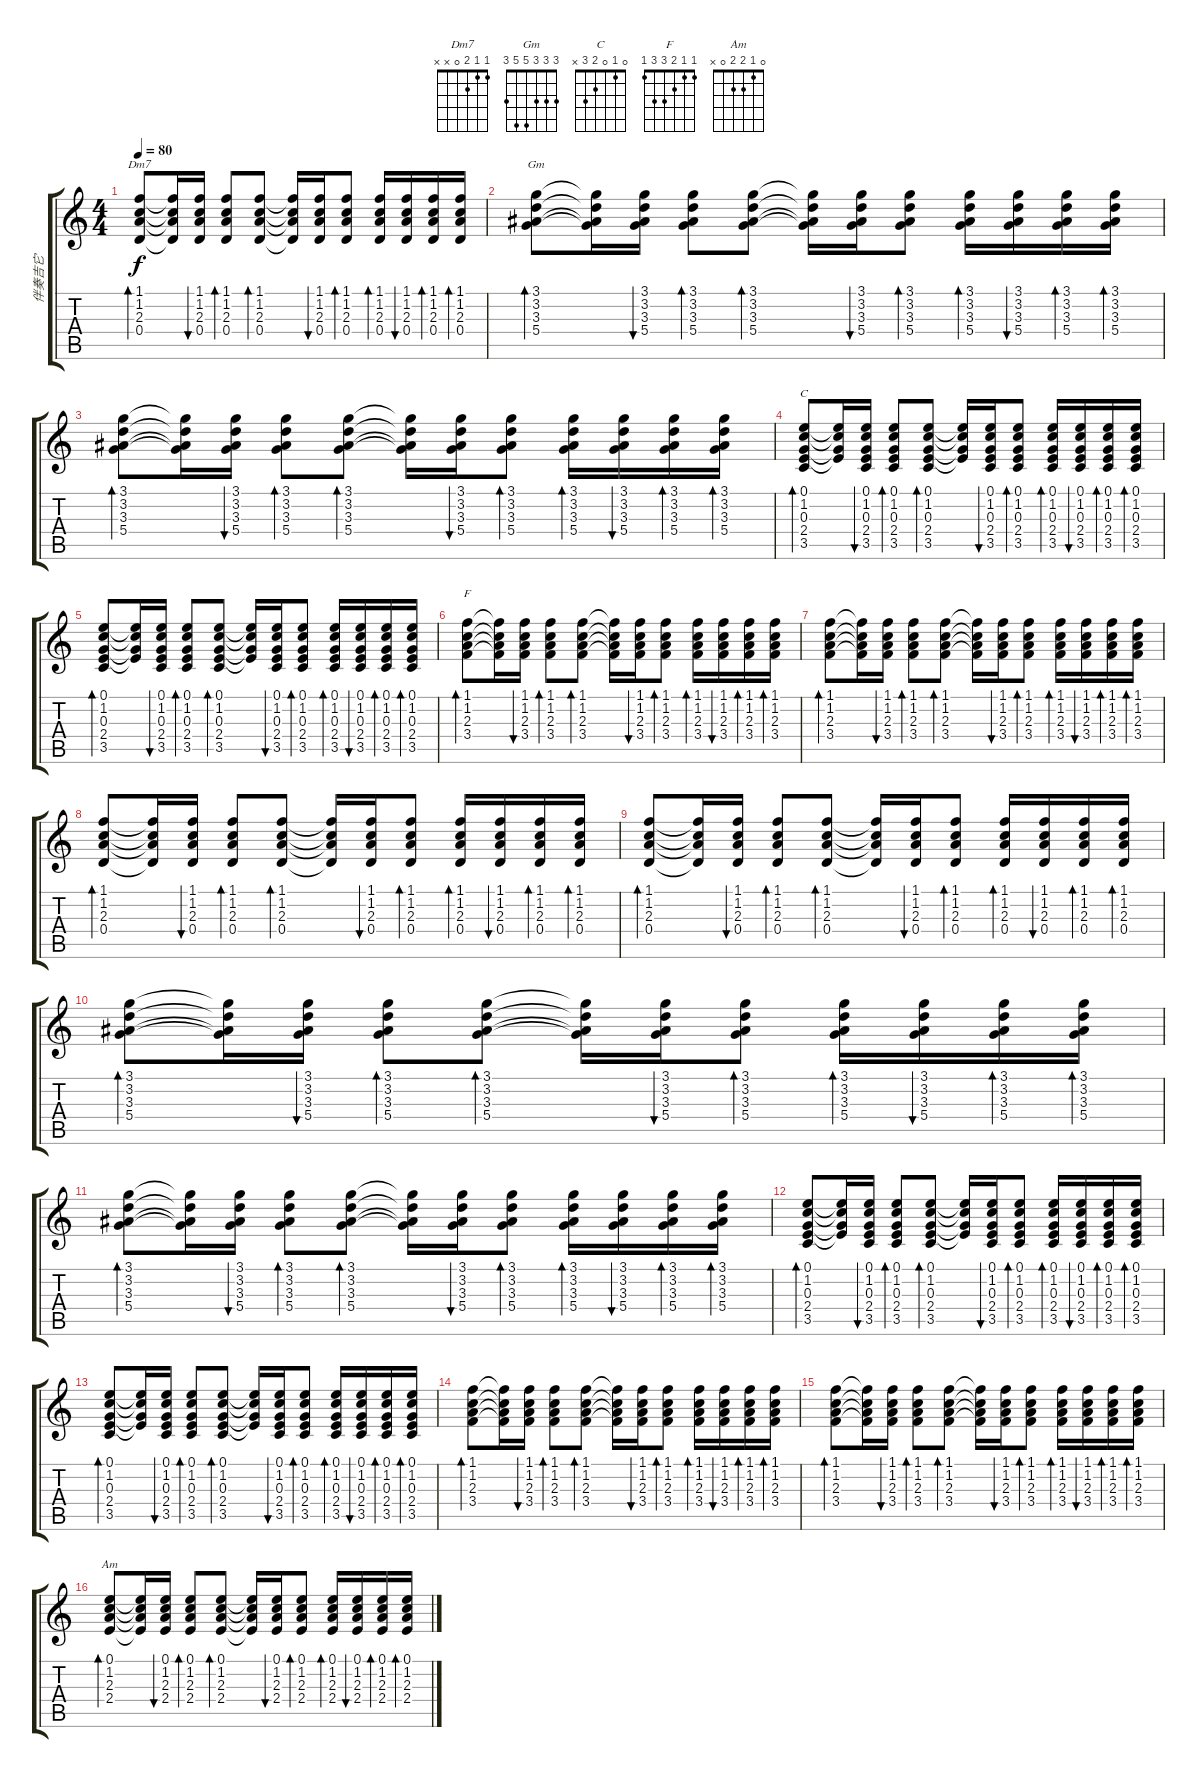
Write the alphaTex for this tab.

\track ("伴奏吉它" "伴奏吉它") {instrument acousticguitarsteel}
\staff {score tabs}
\tuning (E4 B3 G3 D3 A2 E2) {hide}
\chord ("Dm7" 1 1 2 0 x x)
\chord ("Gm" 3 3 3 5 5 3)
\chord ("C" 0 1 0 2 3 x)
\chord ("F" 1 1 2 3 3 1)
\chord ("Am" 0 1 2 2 0 x)
\ts (4 4)
\tempo 80
\clef g2
\ks c
(1.1 1.2 2.3 0.4).8{bd 60 ch "Dm7" dy f} (1.1{t} 1.2{t} 2.3{t} 0.4{t}).16 (1.1 1.2 2.3 0.4).16{bu 60} (1.1 1.2 2.3 0.4).8{bd 60} (1.1 1.2 2.3 0.4).8{bd 60} (1.1{t} 1.2{t} 2.3{t} 0.4{t}).16 (1.1 1.2 2.3 0.4).16{bu 60} (1.1 1.2 2.3 0.4).8{bd 60} (1.1 1.2 2.3 0.4).16{bd 60} (1.1 1.2 2.3 0.4).16{bu 60} (1.1 1.2 2.3 0.4).16{bd 60} (1.1 1.2 2.3 0.4).16{bd 60} |
(3.1 3.2 3.3 5.4).8{bd 60 ch "Gm"} (3.1{t} 3.2{t} 3.3{t} 5.4{t}).16 (3.1 3.2 3.3 5.4).16{bu 60} (3.1 3.2 3.3 5.4).8{bd 60} (3.1 3.2 3.3 5.4).8{bd 60} (3.1{t} 3.2{t} 3.3{t} 5.4{t}).16 (3.1 3.2 3.3 5.4).16{bu 60} (3.1 3.2 3.3 5.4).8{bd 60} (3.1 3.2 3.3 5.4).16{bd 60} (3.1 3.2 3.3 5.4).16{bu 60} (3.1 3.2 3.3 5.4).16{bd 60} (3.1 3.2 3.3 5.4).16{bd 60} |
(3.1 3.2 3.3 5.4).8{bd 60} (3.1{t} 3.2{t} 3.3{t} 5.4{t}).16 (3.1 3.2 3.3 5.4).16{bu 60} (3.1 3.2 3.3 5.4).8{bd 60} (3.1 3.2 3.3 5.4).8{bd 60} (3.1{t} 3.2{t} 3.3{t} 5.4{t}).16 (3.1 3.2 3.3 5.4).16{bu 60} (3.1 3.2 3.3 5.4).8{bd 60} (3.1 3.2 3.3 5.4).16{bd 60} (3.1 3.2 3.3 5.4).16{bu 60} (3.1 3.2 3.3 5.4).16{bd 60} (3.1 3.2 3.3 5.4).16{bd 60} |
(0.1 1.2 0.3 2.4 3.5).8{bd 60 ch "C"} (0.1{t} 1.2{t} 0.3{t} 2.4{t}).16 (0.1 1.2 0.3 2.4 3.5).16{bu 60} (0.1 1.2 0.3 2.4 3.5).8{bd 60} (0.1 1.2 0.3 2.4 3.5).8{bd 60} (0.1{t} 1.2{t} 0.3{t} 2.4{t}).16 (0.1 1.2 0.3 2.4 3.5).16{bu 60} (0.1 1.2 0.3 2.4 3.5).8{bd 60} (0.1 1.2 0.3 2.4 3.5).16{bd 60} (0.1 1.2 0.3 2.4 3.5).16{bu 60} (0.1 1.2 0.3 2.4 3.5).16{bd 60} (0.1 1.2 0.3 2.4 3.5).16{bd 60} |
(0.1 1.2 0.3 2.4 3.5).8{bd 60} (0.1{t} 1.2{t} 0.3{t} 2.4{t}).16 (0.1 1.2 0.3 2.4 3.5).16{bu 60} (0.1 1.2 0.3 2.4 3.5).8{bd 60} (0.1 1.2 0.3 2.4 3.5).8{bd 60} (0.1{t} 1.2{t} 0.3{t} 2.4{t}).16 (0.1 1.2 0.3 2.4 3.5).16{bu 60} (0.1 1.2 0.3 2.4 3.5).8{bd 60} (0.1 1.2 0.3 2.4 3.5).16{bd 60} (0.1 1.2 0.3 2.4 3.5).16{bu 60} (0.1 1.2 0.3 2.4 3.5).16{bd 60} (0.1 1.2 0.3 2.4 3.5).16{bd 60} |
(1.1 1.2 2.3 3.4).8{bd 60 ch "F"} (1.1{t} 1.2{t} 2.3{t} 3.4{t}).16 (1.1 1.2 2.3 3.4).16{bu 60} (1.1 1.2 2.3 3.4).8{bd 60} (1.1 1.2 2.3 3.4).8{bd 60} (1.1{t} 1.2{t} 2.3{t} 3.4{t}).16 (1.1 1.2 2.3 3.4).16{bu 60} (1.1 1.2 2.3 3.4).8{bd 60} (1.1 1.2 2.3 3.4).16{bd 60} (1.1 1.2 2.3 3.4).16{bu 60} (1.1 1.2 2.3 3.4).16{bd 60} (1.1 1.2 2.3 3.4).16{bd 60} |
(1.1 1.2 2.3 3.4).8{bd 60} (1.1{t} 1.2{t} 2.3{t} 3.4{t}).16 (1.1 1.2 2.3 3.4).16{bu 60} (1.1 1.2 2.3 3.4).8{bd 60} (1.1 1.2 2.3 3.4).8{bd 60} (1.1{t} 1.2{t} 2.3{t} 3.4{t}).16 (1.1 1.2 2.3 3.4).16{bu 60} (1.1 1.2 2.3 3.4).8{bd 60} (1.1 1.2 2.3 3.4).16{bd 60} (1.1 1.2 2.3 3.4).16{bu 60} (1.1 1.2 2.3 3.4).16{bd 60} (1.1 1.2 2.3 3.4).16{bd 60} |
(1.1 1.2 2.3 0.4).8{bd 60} (1.1{t} 1.2{t} 2.3{t} 0.4{t}).16 (1.1 1.2 2.3 0.4).16{bu 60} (1.1 1.2 2.3 0.4).8{bd 60} (1.1 1.2 2.3 0.4).8{bd 60} (1.1{t} 1.2{t} 2.3{t} 0.4{t}).16 (1.1 1.2 2.3 0.4).16{bu 60} (1.1 1.2 2.3 0.4).8{bd 60} (1.1 1.2 2.3 0.4).16{bd 60} (1.1 1.2 2.3 0.4).16{bu 60} (1.1 1.2 2.3 0.4).16{bd 60} (1.1 1.2 2.3 0.4).16{bd 60} |
(1.1 1.2 2.3 0.4).8{bd 60} (1.1{t} 1.2{t} 2.3{t} 0.4{t}).16 (1.1 1.2 2.3 0.4).16{bu 60} (1.1 1.2 2.3 0.4).8{bd 60} (1.1 1.2 2.3 0.4).8{bd 60} (1.1{t} 1.2{t} 2.3{t} 0.4{t}).16 (1.1 1.2 2.3 0.4).16{bu 60} (1.1 1.2 2.3 0.4).8{bd 60} (1.1 1.2 2.3 0.4).16{bd 60} (1.1 1.2 2.3 0.4).16{bu 60} (1.1 1.2 2.3 0.4).16{bd 60} (1.1 1.2 2.3 0.4).16{bd 60} |
(3.1 3.2 3.3 5.4).8{bd 60} (3.1{t} 3.2{t} 3.3{t} 5.4{t}).16 (3.1 3.2 3.3 5.4).16{bu 60} (3.1 3.2 3.3 5.4).8{bd 60} (3.1 3.2 3.3 5.4).8{bd 60} (3.1{t} 3.2{t} 3.3{t} 5.4{t}).16 (3.1 3.2 3.3 5.4).16{bu 60} (3.1 3.2 3.3 5.4).8{bd 60} (3.1 3.2 3.3 5.4).16{bd 60} (3.1 3.2 3.3 5.4).16{bu 60} (3.1 3.2 3.3 5.4).16{bd 60} (3.1 3.2 3.3 5.4).16{bd 60} |
(3.1 3.2 3.3 5.4).8{bd 60} (3.1{t} 3.2{t} 3.3{t} 5.4{t}).16 (3.1 3.2 3.3 5.4).16{bu 60} (3.1 3.2 3.3 5.4).8{bd 60} (3.1 3.2 3.3 5.4).8{bd 60} (3.1{t} 3.2{t} 3.3{t} 5.4{t}).16 (3.1 3.2 3.3 5.4).16{bu 60} (3.1 3.2 3.3 5.4).8{bd 60} (3.1 3.2 3.3 5.4).16{bd 60} (3.1 3.2 3.3 5.4).16{bu 60} (3.1 3.2 3.3 5.4).16{bd 60} (3.1 3.2 3.3 5.4).16{bd 60} |
(0.1 1.2 0.3 2.4 3.5).8{bd 60} (0.1{t} 1.2{t} 0.3{t} 2.4{t}).16 (0.1 1.2 0.3 2.4 3.5).16{bu 60} (0.1 1.2 0.3 2.4 3.5).8{bd 60} (0.1 1.2 0.3 2.4 3.5).8{bd 60} (0.1{t} 1.2{t} 0.3{t} 2.4{t}).16 (0.1 1.2 0.3 2.4 3.5).16{bu 60} (0.1 1.2 0.3 2.4 3.5).8{bd 60} (0.1 1.2 0.3 2.4 3.5).16{bd 60} (0.1 1.2 0.3 2.4 3.5).16{bu 60} (0.1 1.2 0.3 2.4 3.5).16{bd 60} (0.1 1.2 0.3 2.4 3.5).16{bd 60} |
(0.1 1.2 0.3 2.4 3.5).8{bd 60} (0.1{t} 1.2{t} 0.3{t} 2.4{t}).16 (0.1 1.2 0.3 2.4 3.5).16{bu 60} (0.1 1.2 0.3 2.4 3.5).8{bd 60} (0.1 1.2 0.3 2.4 3.5).8{bd 60} (0.1{t} 1.2{t} 0.3{t} 2.4{t}).16 (0.1 1.2 0.3 2.4 3.5).16{bu 60} (0.1 1.2 0.3 2.4 3.5).8{bd 60} (0.1 1.2 0.3 2.4 3.5).16{bd 60} (0.1 1.2 0.3 2.4 3.5).16{bu 60} (0.1 1.2 0.3 2.4 3.5).16{bd 60} (0.1 1.2 0.3 2.4 3.5).16{bd 60} |
(1.1 1.2 2.3 3.4).8{bd 60} (1.1{t} 1.2{t} 2.3{t} 3.4{t}).16 (1.1 1.2 2.3 3.4).16{bu 60} (1.1 1.2 2.3 3.4).8{bd 60} (1.1 1.2 2.3 3.4).8{bd 60} (1.1{t} 1.2{t} 2.3{t} 3.4{t}).16 (1.1 1.2 2.3 3.4).16{bu 60} (1.1 1.2 2.3 3.4).8{bd 60} (1.1 1.2 2.3 3.4).16{bd 60} (1.1 1.2 2.3 3.4).16{bu 60} (1.1 1.2 2.3 3.4).16{bd 60} (1.1 1.2 2.3 3.4).16{bd 60} |
(1.1 1.2 2.3 3.4).8{bd 60} (1.1{t} 1.2{t} 2.3{t} 3.4{t}).16 (1.1 1.2 2.3 3.4).16{bu 60} (1.1 1.2 2.3 3.4).8{bd 60} (1.1 1.2 2.3 3.4).8{bd 60} (1.1{t} 1.2{t} 2.3{t} 3.4{t}).16 (1.1 1.2 2.3 3.4).16{bu 60} (1.1 1.2 2.3 3.4).8{bd 60} (1.1 1.2 2.3 3.4).16{bd 60} (1.1 1.2 2.3 3.4).16{bu 60} (1.1 1.2 2.3 3.4).16{bd 60} (1.1 1.2 2.3 3.4).16{bd 60} |
(0.1 1.2 2.3 2.4).8{bd 60 ch "Am"} (0.1{t} 1.2{t} 2.3{t} 2.4{t}).16 (0.1 1.2 2.3 2.4).16{bu 60} (0.1 1.2 2.3 2.4).8{bd 60} (0.1 1.2 2.3 2.4).8{bd 60} (0.1{t} 1.2{t} 2.3{t} 2.4{t}).16 (0.1 1.2 2.3 2.4).16{bu 60} (0.1 1.2 2.3 2.4).8{bd 60} (0.1 1.2 2.3 2.4).16{bd 60} (0.1 1.2 2.3 2.4).16{bu 60} (0.1 1.2 2.3 2.4).16{bd 60} (0.1 1.2 2.3 2.4).16{bd 60}
